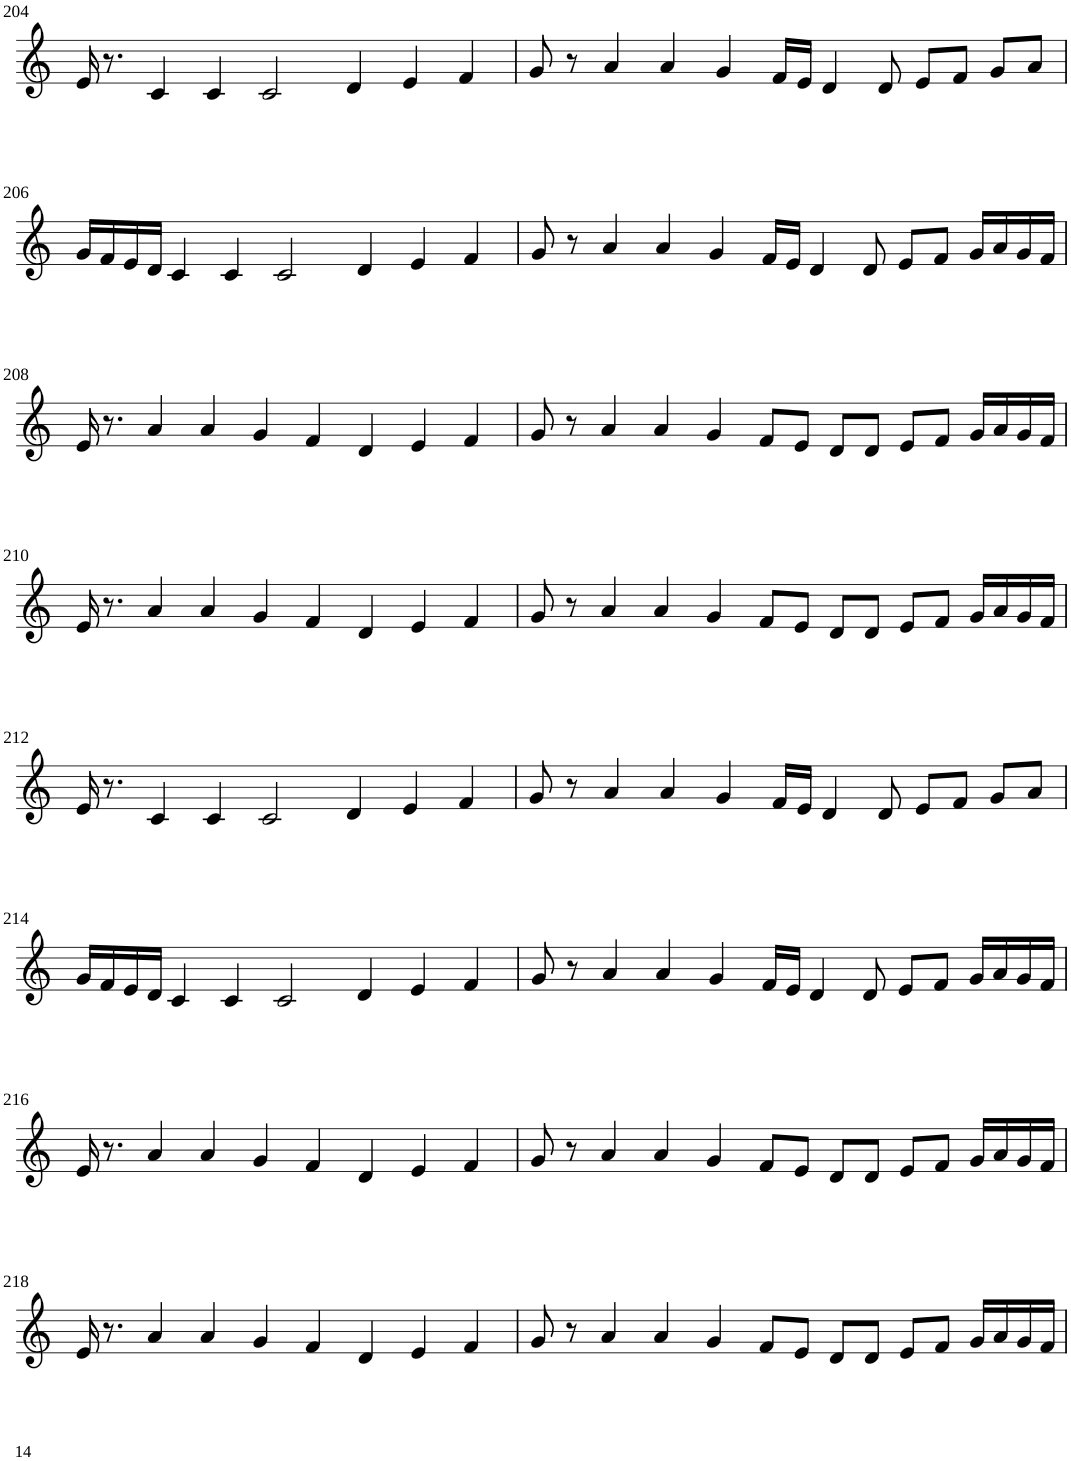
**kern
*part1
*staff1
*I"Violin
!!LO:PB:g=z
*clefG2
*k[]
*M8/4
=204
16e/
8.r
4c/
4c/
2c/
4d/
4e/
4f/
=205
8g/
8r
4a/
4a/
4g/
16f/LL
16e/JJ
4d/
8d/
8e/L
8f/J
8g/L
8a/J
!!LO:LB:g=z
=206
16g/LL
16f/
16e/
16d/JJ
4c/
4c/
2c/
4d/
4e/
4f/
=207
8g/
8r
4a/
4a/
4g/
16f/LL
16e/JJ
4d/
8d/
8e/L
8f/J
16g/LL
16a/
16g/
16f/JJ
!!LO:LB:g=z
=208
16e/
8.r
4a/
4a/
4g/
4f/
4d/
4e/
4f/
=209
8g/
8r
4a/
4a/
4g/
8f/L
8e/J
8d/L
8d/J
8e/L
8f/J
16g/LL
16a/
16g/
16f/JJ
!!LO:LB:g=z
=210
16e/
8.r
4a/
4a/
4g/
4f/
4d/
4e/
4f/
=211
8g/
8r
4a/
4a/
4g/
8f/L
8e/J
8d/L
8d/J
8e/L
8f/J
16g/LL
16a/
16g/
16f/JJ
!!LO:LB:g=z
=212
16e/
8.r
4c/
4c/
2c/
4d/
4e/
4f/
=213
8g/
8r
4a/
4a/
4g/
16f/LL
16e/JJ
4d/
8d/
8e/L
8f/J
8g/L
8a/J
!!LO:LB:g=z
=214
16g/LL
16f/
16e/
16d/JJ
4c/
4c/
2c/
4d/
4e/
4f/
=215
8g/
8r
4a/
4a/
4g/
16f/LL
16e/JJ
4d/
8d/
8e/L
8f/J
16g/LL
16a/
16g/
16f/JJ
!!LO:LB:g=z
=216
16e/
8.r
4a/
4a/
4g/
4f/
4d/
4e/
4f/
=217
8g/
8r
4a/
4a/
4g/
8f/L
8e/J
8d/L
8d/J
8e/L
8f/J
16g/LL
16a/
16g/
16f/JJ
!!LO:LB:g=z
=218
16e/
8.r
4a/
4a/
4g/
4f/
4d/
4e/
4f/
=219
8g/
8r
4a/
4a/
4g/
8f/L
8e/J
8d/L
8d/J
8e/L
8f/J
16g/LL
16a/
16g/
16f/JJ
=
*-
